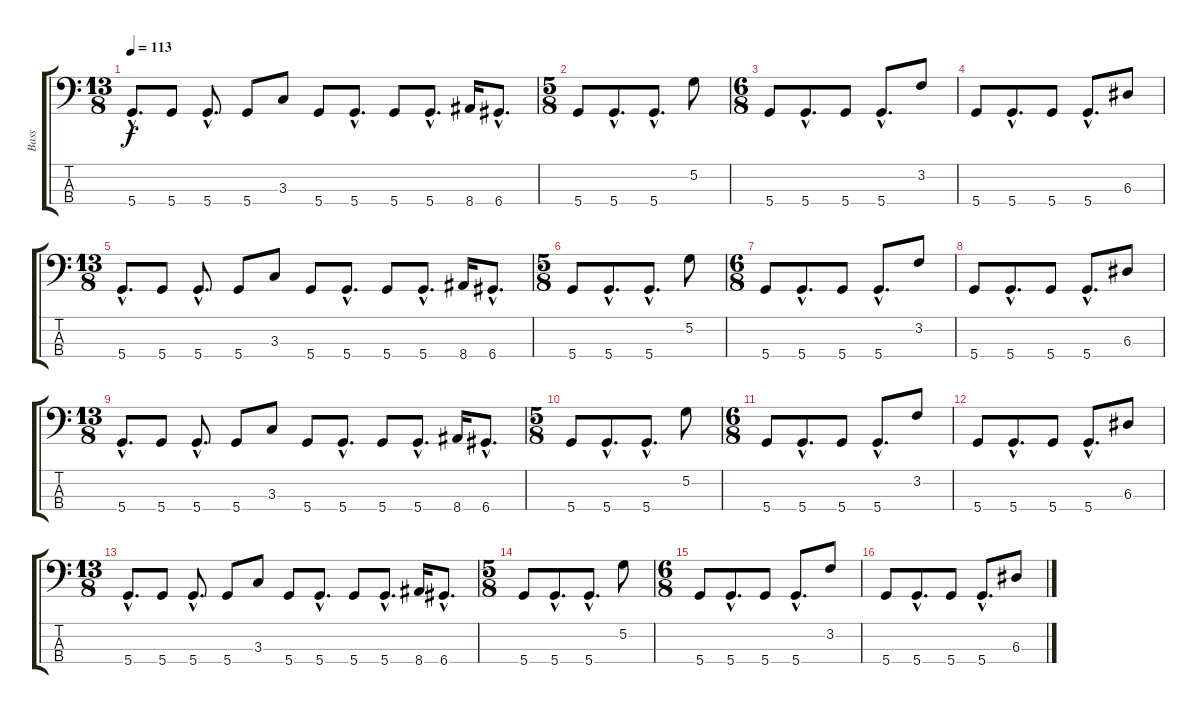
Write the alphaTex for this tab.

\track ("Bass" "Bass") {instrument electricbasspick}
\staff {score tabs}
\tuning (G2 D2 A1 D1) {hide}
\ts (13 8)
\tempo 113
\clef f4
\ks c
5.4{hac}.8{d dy f} 5.4.8 5.4{hac}.8{d} 5.4.8 3.3.8 5.4.8 5.4{hac}.8{d} 5.4.8 5.4{hac}.8{d} 8.4.16 6.4{hac}.8{d} |
\ts (5 8)
5.4.8 5.4{hac}.8{d} 5.4{hac}.8{d} 5.2.8 |
\ts (6 8)
5.4.8 5.4{hac}.8{d} 5.4.8 5.4{hac}.8{d} 3.2.8 |
5.4.8 5.4{hac}.8{d} 5.4.8 5.4{hac}.8{d} 6.3.8 |
\ts (13 8)
5.4{hac}.8{d} 5.4.8 5.4{hac}.8{d} 5.4.8 3.3.8 5.4.8 5.4{hac}.8{d} 5.4.8 5.4{hac}.8{d} 8.4.16 6.4{hac}.8{d} |
\ts (5 8)
5.4.8 5.4{hac}.8{d} 5.4{hac}.8{d} 5.2.8 |
\ts (6 8)
5.4.8 5.4{hac}.8{d} 5.4.8 5.4{hac}.8{d} 3.2.8 |
5.4.8 5.4{hac}.8{d} 5.4.8 5.4{hac}.8{d} 6.3.8 |
\ts (13 8)
5.4{hac}.8{d} 5.4.8 5.4{hac}.8{d} 5.4.8 3.3.8 5.4.8 5.4{hac}.8{d} 5.4.8 5.4{hac}.8{d} 8.4.16 6.4{hac}.8{d} |
\ts (5 8)
5.4.8 5.4{hac}.8{d} 5.4{hac}.8{d} 5.2.8 |
\ts (6 8)
5.4.8 5.4{hac}.8{d} 5.4.8 5.4{hac}.8{d} 3.2.8 |
5.4.8 5.4{hac}.8{d} 5.4.8 5.4{hac}.8{d} 6.3.8 |
\ts (13 8)
5.4{hac}.8{d} 5.4.8 5.4{hac}.8{d} 5.4.8 3.3.8 5.4.8 5.4{hac}.8{d} 5.4.8 5.4{hac}.8{d} 8.4.16 6.4{hac}.8{d} |
\ts (5 8)
5.4.8 5.4{hac}.8{d} 5.4{hac}.8{d} 5.2.8 |
\ts (6 8)
5.4.8 5.4{hac}.8{d} 5.4.8 5.4{hac}.8{d} 3.2.8 |
5.4.8 5.4{hac}.8{d} 5.4.8 5.4{hac}.8{d} 6.3.8
